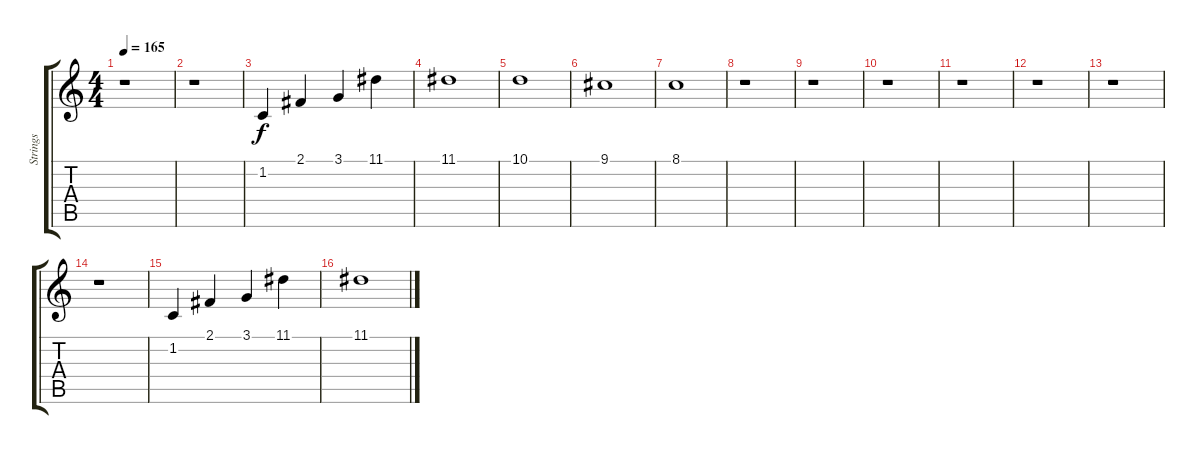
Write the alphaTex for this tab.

\track ("Strings" "Strings") {instrument stringensemble2}
\staff {score tabs}
\tuning (E4 B3 G3 D3 A2 E2) {hide}
\ts (4 4)
\tempo 165
\clef g2
\ks c
r.1{dy f} |
r.1 |
1.2.4 2.1.4 3.1.4 11.1.4 |
11.1.1 |
10.1.1 |
9.1.1 |
8.1.1 |
r.1 |
r.1 |
r.1 |
r.1 |
r.1 |
r.1 |
r.1 |
1.2.4 2.1.4 3.1.4 11.1.4 |
11.1.1
